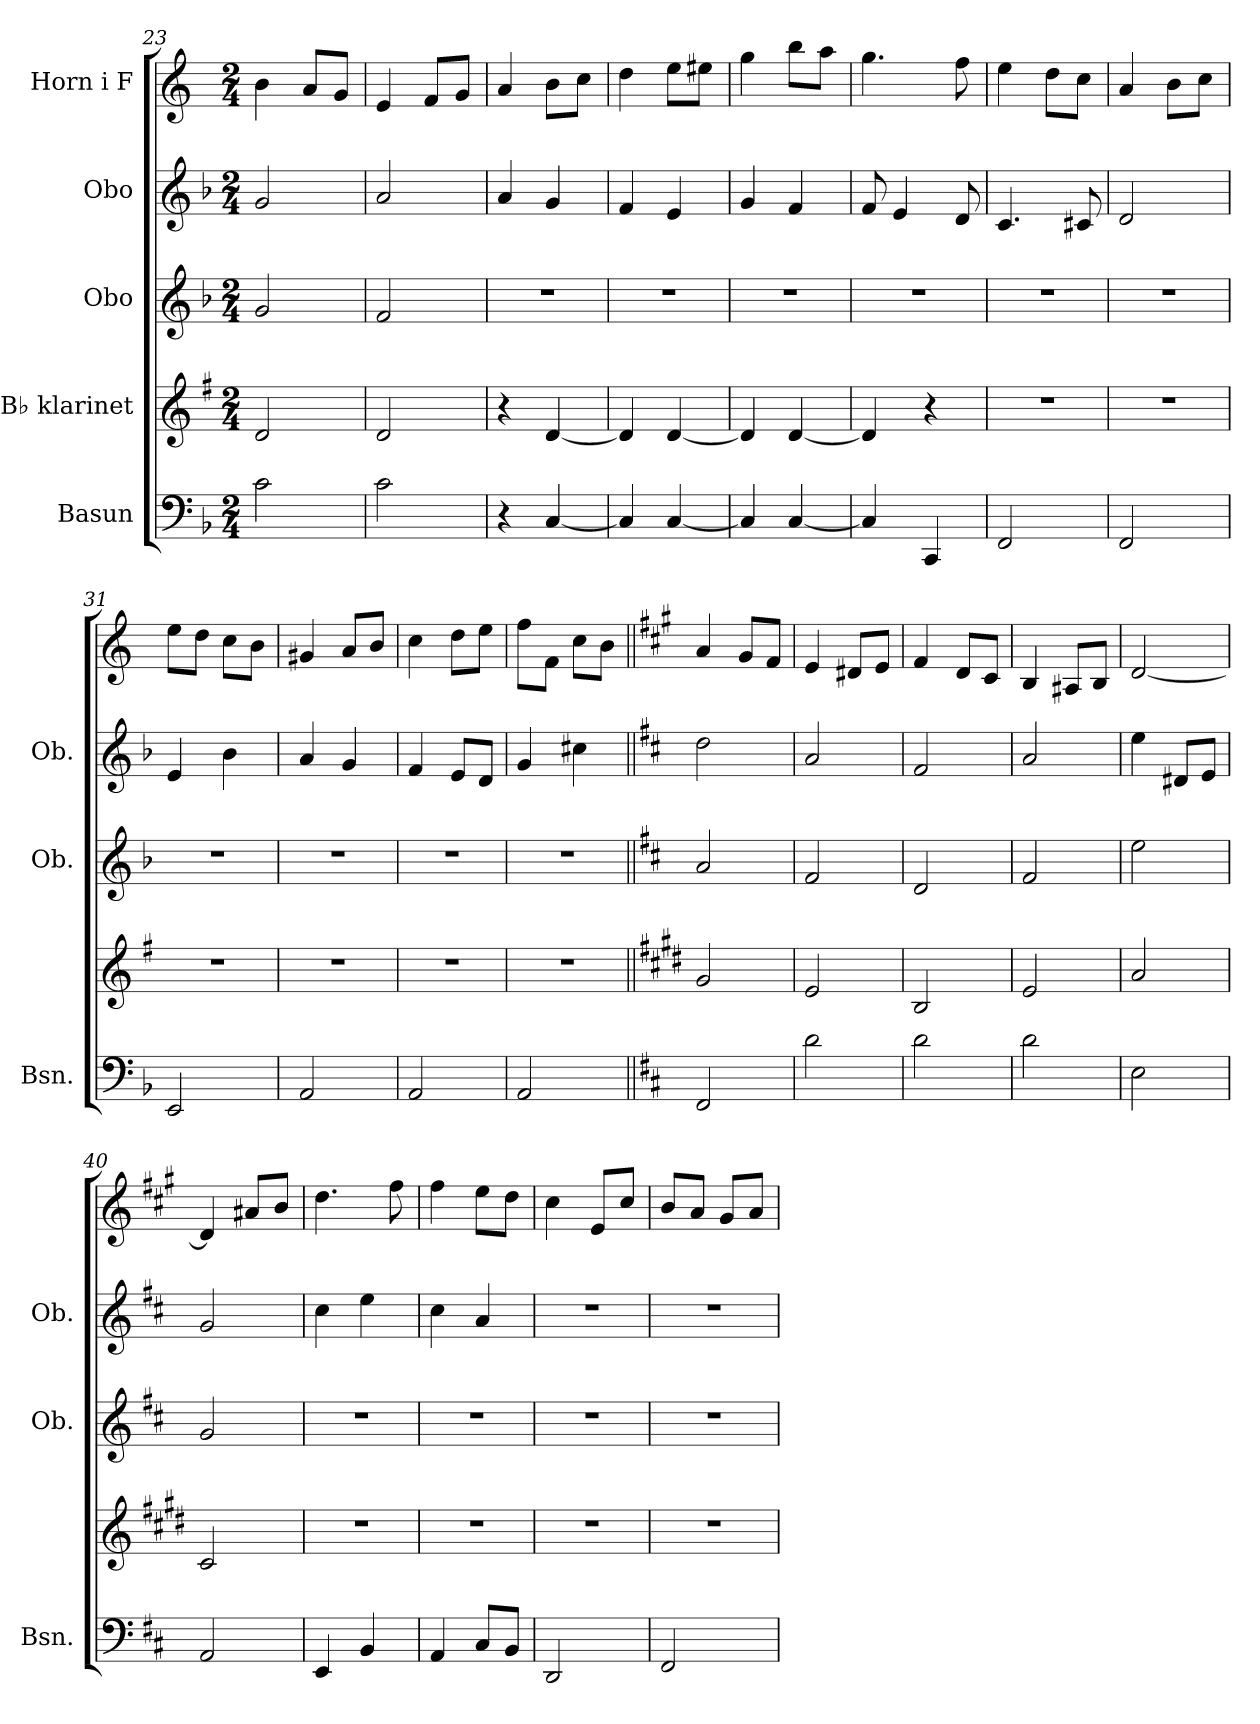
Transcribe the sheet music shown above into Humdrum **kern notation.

**kern	**kern	**kern	**kern	**kern
*part5	*part4	*part3	*part2	*part1
*staff5	*staff4	*staff3	*staff2	*staff1
*I"Basun	*I"B♭ klarinet	*I"Obo	*I"Obo	*I"Horn i F
*I'Bsn.	*	*I'Ob.	*I'Ob.	*
*clefF4	*clefG2	*clefG2	*clefG2	*clefG2
*	*ITrd1c2	*	*	*ITrd4c7
*k[b-]	*k[b-]	*k[b-]	*k[b-]	*k[b-]
*M2/4	*M2/4	*M2/4	*M2/4	*M2/4
=23	=23	=23	=23	=23
2c\	2c/	2g/	2g/	4e\
.	.	.	.	8d/L
.	.	.	.	8c/J
=24	=24	=24	=24	=24
2c\	2c/	2f/	2a/	4A/
.	.	.	.	8B-/L
.	.	.	.	8c/J
=25	=25	=25	=25	=25
4r	4r	2r	4a/	4d/
[4C/	[4c/	.	4g/	8e\L
.	.	.	.	8f\J
=26	=26	=26	=26	=26
4C/]	4c/]	2r	4f/	4g\
[4C/	[4c/	.	4e/	8a\L
.	.	.	.	8a#X\J
!!LO:LB:g=z
=27	=27	=27	=27	=27
4C/]	4c/]	2r	4g/	4cc\
[4C/	[4c/	.	4f/	8ee\L
.	.	.	.	8dd\J
=28	=28	=28	=28	=28
4C/]	4c/]	2r	8f/	4.cc\
.	.	.	4e/	.
4CC/	4r	.	.	.
.	.	.	8d/	8b-\
=29	=29	=29	=29	=29
2FF/	2r	2r	4.c/	4a\
.	.	.	.	8g\L
.	.	.	8c#X/	8f\J
=30	=30	=30	=30	=30
2FF/	2r	2r	2d/	4d/
.	.	.	.	8e\L
.	.	.	.	8f\J
=31	=31	=31	=31	=31
2EE/	2r	2r	4e/	8a\L
.	.	.	.	8g\J
.	.	.	4b-\	8f\L
.	.	.	.	8e\J
=32	=32	=32	=32	=32
2AA/	2r	2r	4a/	4c#X/
.	.	.	4g/	8d/L
.	.	.	.	8e/J
=33	=33	=33	=33	=33
2AA/	2r	2r	4f/	4f\
.	.	.	8e/L	8g\L
.	.	.	8d/J	8a\J
=34	=34	=34	=34	=34
2AA/	2r	2r	4g/	8b-\L
.	.	.	.	8B-\J
.	.	.	4cc#X\	8f\L
.	.	.	.	8e\J
!!LO:PB:g=z
=35||	=35||	=35||	=35||	=35||
*k[f#c#]	*k[f#c#]	*k[f#c#]	*k[f#c#]	*k[f#c#]
2FF#/	2f#/	2a/	2dd\	4d/
.	.	.	.	8c#/L
.	.	.	.	8B/J
=36	=36	=36	=36	=36
2d\	2d/	2f#/	2a/	4A/
.	.	.	.	8G#X/L
.	.	.	.	8A/J
=37	=37	=37	=37	=37
2d\	2A/	2d/	2f#/	4B/
.	.	.	.	8G/L
.	.	.	.	8F#/J
=38	=38	=38	=38	=38
2d\	2d/	2f#/	2a/	4E/
.	.	.	.	8D#X/L
.	.	.	.	8E/J
=39	=39	=39	=39	=39
2E\	2g/	2ee\	4ee\	[2G/
.	.	.	8d#X/L	.
.	.	.	8e/J	.
=40	=40	=40	=40	=40
2AA/	2B/	2g/	2g/	4G/]
.	.	.	.	8d#X/L
.	.	.	.	8e/J
=41	=41	=41	=41	=41
4EE/	2r	2r	4cc#\	4.g\
4BB/	.	.	4ee\	.
.	.	.	.	8b\
=42	=42	=42	=42	=42
4AA/	2r	2r	4cc#\	4b\
8C#/L	.	.	4a/	8a\L
8BB/J	.	.	.	8g\J
=43	=43	=43	=43	=43
2DD/	2r	2r	2r	4f#\
.	.	.	.	8A/L
.	.	.	.	8f#/J
!!LO:LB:g=z
=44	=44	=44	=44	=44
2FF#/	2r	2r	2r	8e/L
.	.	.	.	8d/J
.	.	.	.	8c#/L
.	.	.	.	8d/J
=	=	=	=	=
*-	*-	*-	*-	*-
